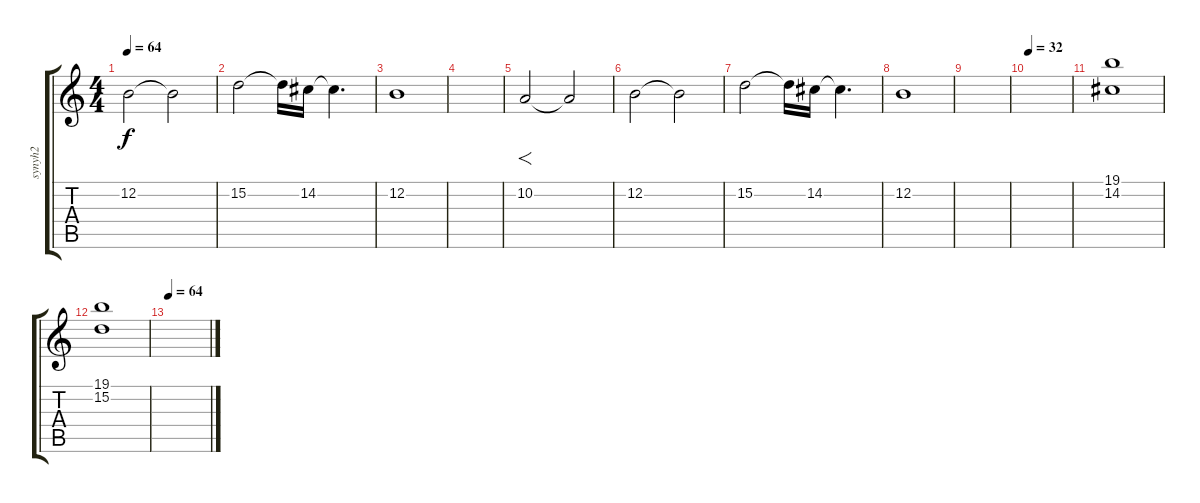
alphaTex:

\track ("synyh2" "synyh2") {instrument pad2warm}
\staff {score tabs}
\tuning (E4 B3 G3 D3 A2 E2) {hide}
\ts (4 4)
\tempo 64
\clef g2
\ks c
12.2.2{dy f} 12.2{t}.2 |
15.2.2 15.2{t}.16 14.2.16 14.2{t}.4{d} |
12.2.1 |
|
10.2.2{f} 10.2{t}.2 |
12.2.2 12.2{t}.2 |
15.2.2 15.2{t}.16 14.2.16 14.2{t}.4{d} |
12.2.1 |
|
\tempo 32
|
(19.1 14.2).1 |
(19.1 15.2).1 |
\tempo 64
